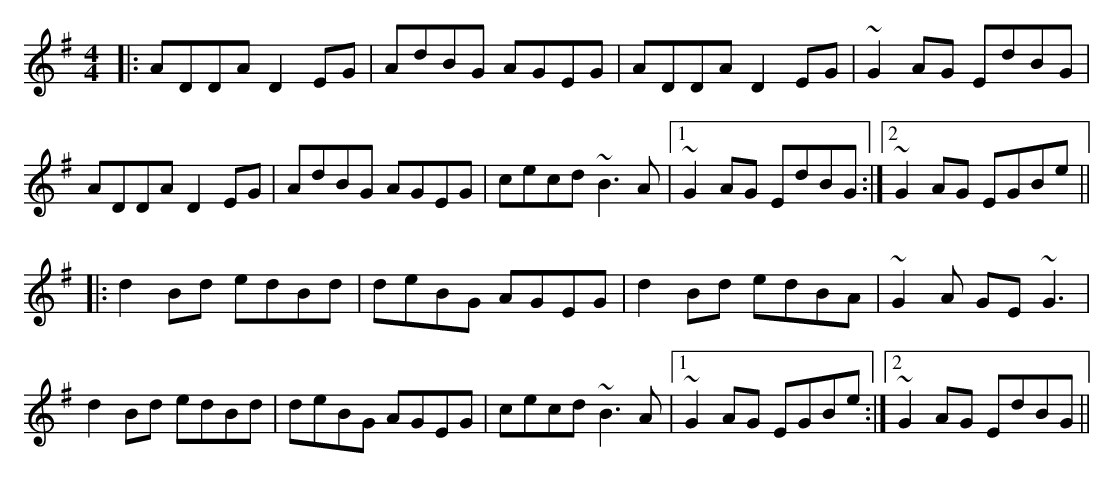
X:1
M:4/4
K:Ador
|:ADDA D2 EG|AdBG AGEG|ADDA D2 EG|~G2 AG EdBG|
ADDA D2 EG|AdBG AGEG|cecd ~B3 A|1 ~G2 AG EdBG:|2 ~G2AG EGBe||
|:d2 Bd edBd|deBG AGEG|d2 Bd edBA|~G2 A GE ~G3|
d2 Bd edBd|deBG AGEG|cecd ~B3 A|1 ~G2AG EGBe:|2 ~G2 AG EdBG||
